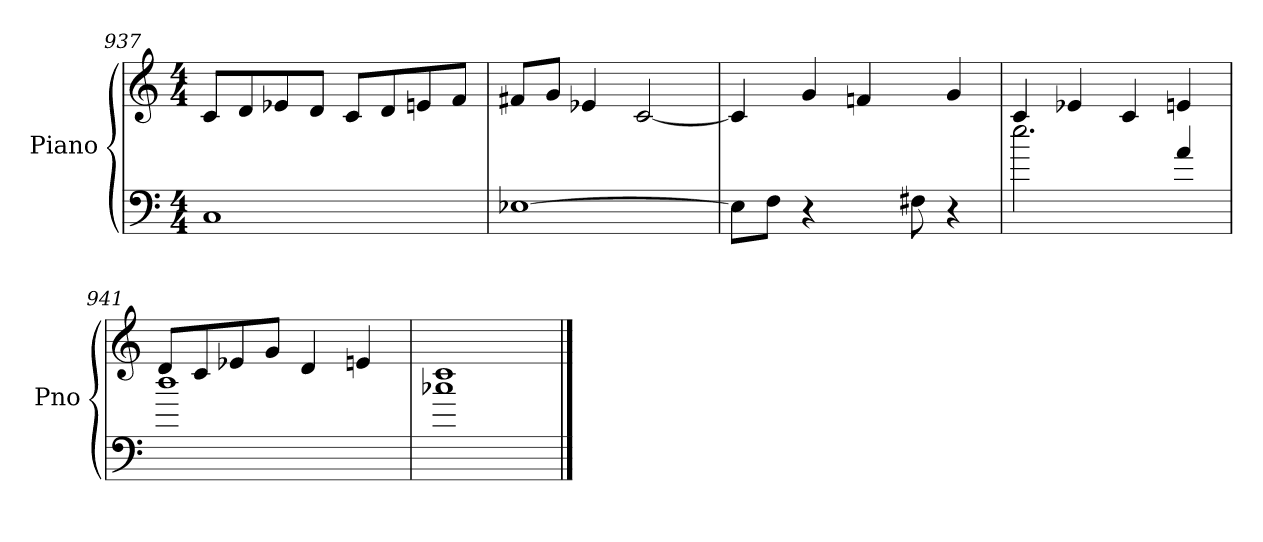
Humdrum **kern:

**kern	**kern
*part1	*part1
*staff2	*staff1
*I"Piano	*
*I'Pno	*
!!LO:LB:g=z
*clefF4	*clefG2
*k[]	*k[]
*M4/4	*M4/4
=937	=937
1C	8c/L
.	8d/
.	8e-X/
.	8d/J
.	8c/L
.	8d/
.	8en/
.	8f/J
=938	=938
[1E-X	8f#X/L
.	8g/J
.	4e-X/
.	[2c/
=939	=939
8E-\L]	4c/]
8F\J	.
4r	4g/
4ryy	4fn/
8F#X\	8ryy
4r	4g/
=940	=940
2.ee\	4c/
.	4e-X/
.	4c/
4a/	4en/
=941	=941
1dd	8d/L
.	8c/
.	8e-X/
.	8g/J
.	4d/
.	4en/
=942	=942
1cc-X	1c
==	==
*-	*-
